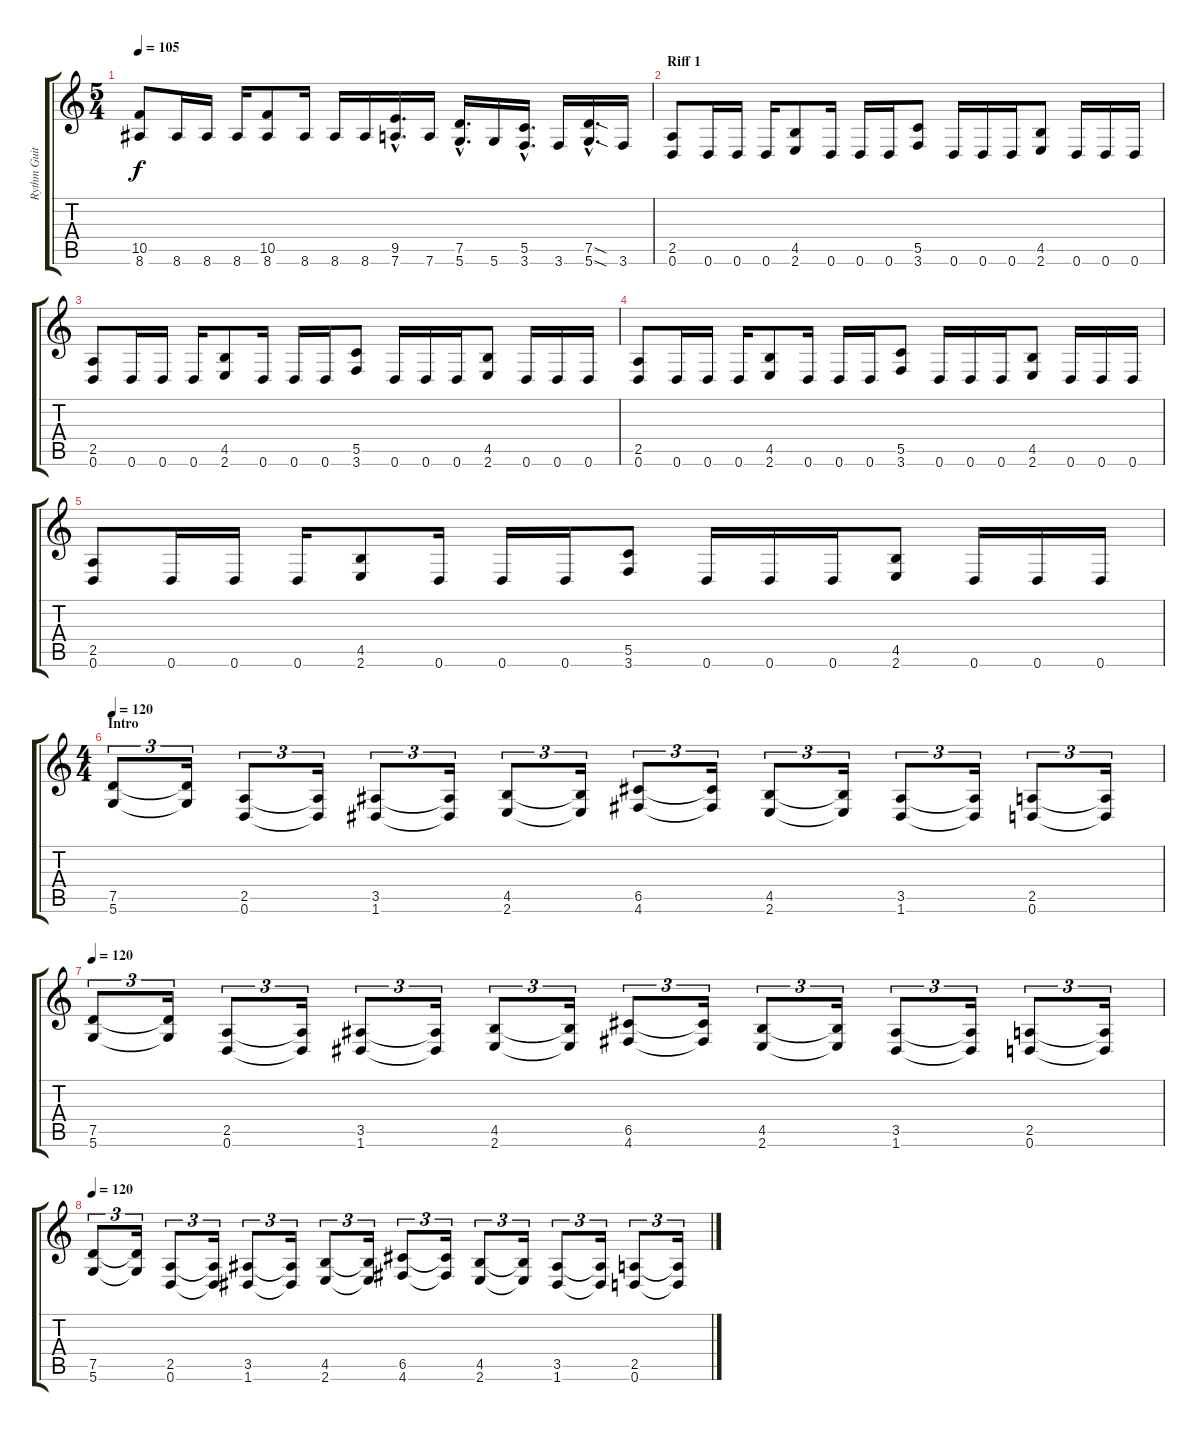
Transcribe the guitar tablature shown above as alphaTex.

\track ("Rythm Guitar" "Rythm Guit") {instrument distortionguitar}
\staff {score tabs}
\tuning (D4 A3 F3 C3 G2 D2) {hide}
\ts (5 4)
\tempo 105
\clef g2
\ks c
(10.5 8.6).8{dy f} 8.6.16 8.6.16 8.6.16 (10.5 8.6).8 8.6.16 8.6.16 8.6.16 (9.5{hac} 7.6{hac}).16{d} 7.6.16 (7.5{hac} 5.6{hac}).16{d} 5.6.16 (5.5{hac} 3.6{hac}).16{d} 3.6.16 (7.5{sod hac} 5.6{sod hac}).16{d} 3.6.16 |
\section ("" "Riff 1")
(2.5 0.6).8 0.6.16 0.6.16 0.6.16 (4.5 2.6).8 0.6.16 0.6.16 0.6.16 (5.5 3.6).8 0.6.16 0.6.16 0.6.16 (4.5 2.6).8 0.6.16 0.6.16 0.6.16 |
(2.5 0.6).8 0.6.16 0.6.16 0.6.16 (4.5 2.6).8 0.6.16 0.6.16 0.6.16 (5.5 3.6).8 0.6.16 0.6.16 0.6.16 (4.5 2.6).8 0.6.16 0.6.16 0.6.16 |
(2.5 0.6).8 0.6.16 0.6.16 0.6.16 (4.5 2.6).8 0.6.16 0.6.16 0.6.16 (5.5 3.6).8 0.6.16 0.6.16 0.6.16 (4.5 2.6).8 0.6.16 0.6.16 0.6.16 |
(2.5 0.6).8 0.6.16 0.6.16 0.6.16 (4.5 2.6).8 0.6.16 0.6.16 0.6.16 (5.5 3.6).8 0.6.16 0.6.16 0.6.16 (4.5 2.6).8 0.6.16 0.6.16 0.6.16 |
\ts (4 4)
\section ("" "Intro")
\tempo 120
(7.5 5.6).8{tu (3 2)} (7.5{t} 5.6{t}).16{tu (3 2)} (2.5 0.6).8{tu (3 2)} (2.5{t} 0.6{t}).16{tu (3 2)} (3.5 1.6).8{tu (3 2)} (3.5{t} 1.6{t}).16{tu (3 2)} (4.5 2.6).8{tu (3 2)} (4.5{t} 2.6{t}).16{tu (3 2)} (6.5 4.6).8{tu (3 2)} (6.5{t} 4.6{t}).16{tu (3 2)} (4.5 2.6).8{tu (3 2)} (4.5{t} 2.6{t}).16{tu (3 2)} (3.5 1.6).8{tu (3 2)} (3.5{t} 1.6{t}).16{tu (3 2)} (2.5 0.6).8{tu (3 2)} (2.5{t} 0.6{t}).16{tu (3 2)} |
\tempo 120
(7.5 5.6).8{tu (3 2)} (7.5{t} 5.6{t}).16{tu (3 2)} (2.5 0.6).8{tu (3 2)} (2.5{t} 0.6{t}).16{tu (3 2)} (3.5 1.6).8{tu (3 2)} (3.5{t} 1.6{t}).16{tu (3 2)} (4.5 2.6).8{tu (3 2)} (4.5{t} 2.6{t}).16{tu (3 2)} (6.5 4.6).8{tu (3 2)} (6.5{t} 4.6{t}).16{tu (3 2)} (4.5 2.6).8{tu (3 2)} (4.5{t} 2.6{t}).16{tu (3 2)} (3.5 1.6).8{tu (3 2)} (3.5{t} 1.6{t}).16{tu (3 2)} (2.5 0.6).8{tu (3 2)} (2.5{t} 0.6{t}).16{tu (3 2)} |
\tempo 120
(7.5 5.6).8{tu (3 2)} (7.5{t} 5.6{t}).16{tu (3 2)} (2.5 0.6).8{tu (3 2)} (2.5{t} 0.6{t}).16{tu (3 2)} (3.5 1.6).8{tu (3 2)} (3.5{t} 1.6{t}).16{tu (3 2)} (4.5 2.6).8{tu (3 2)} (4.5{t} 2.6{t}).16{tu (3 2)} (6.5 4.6).8{tu (3 2)} (6.5{t} 4.6{t}).16{tu (3 2)} (4.5 2.6).8{tu (3 2)} (4.5{t} 2.6{t}).16{tu (3 2)} (3.5 1.6).8{tu (3 2)} (3.5{t} 1.6{t}).16{tu (3 2)} (2.5 0.6).8{tu (3 2)} (2.5{t} 0.6{t}).16{tu (3 2)}
